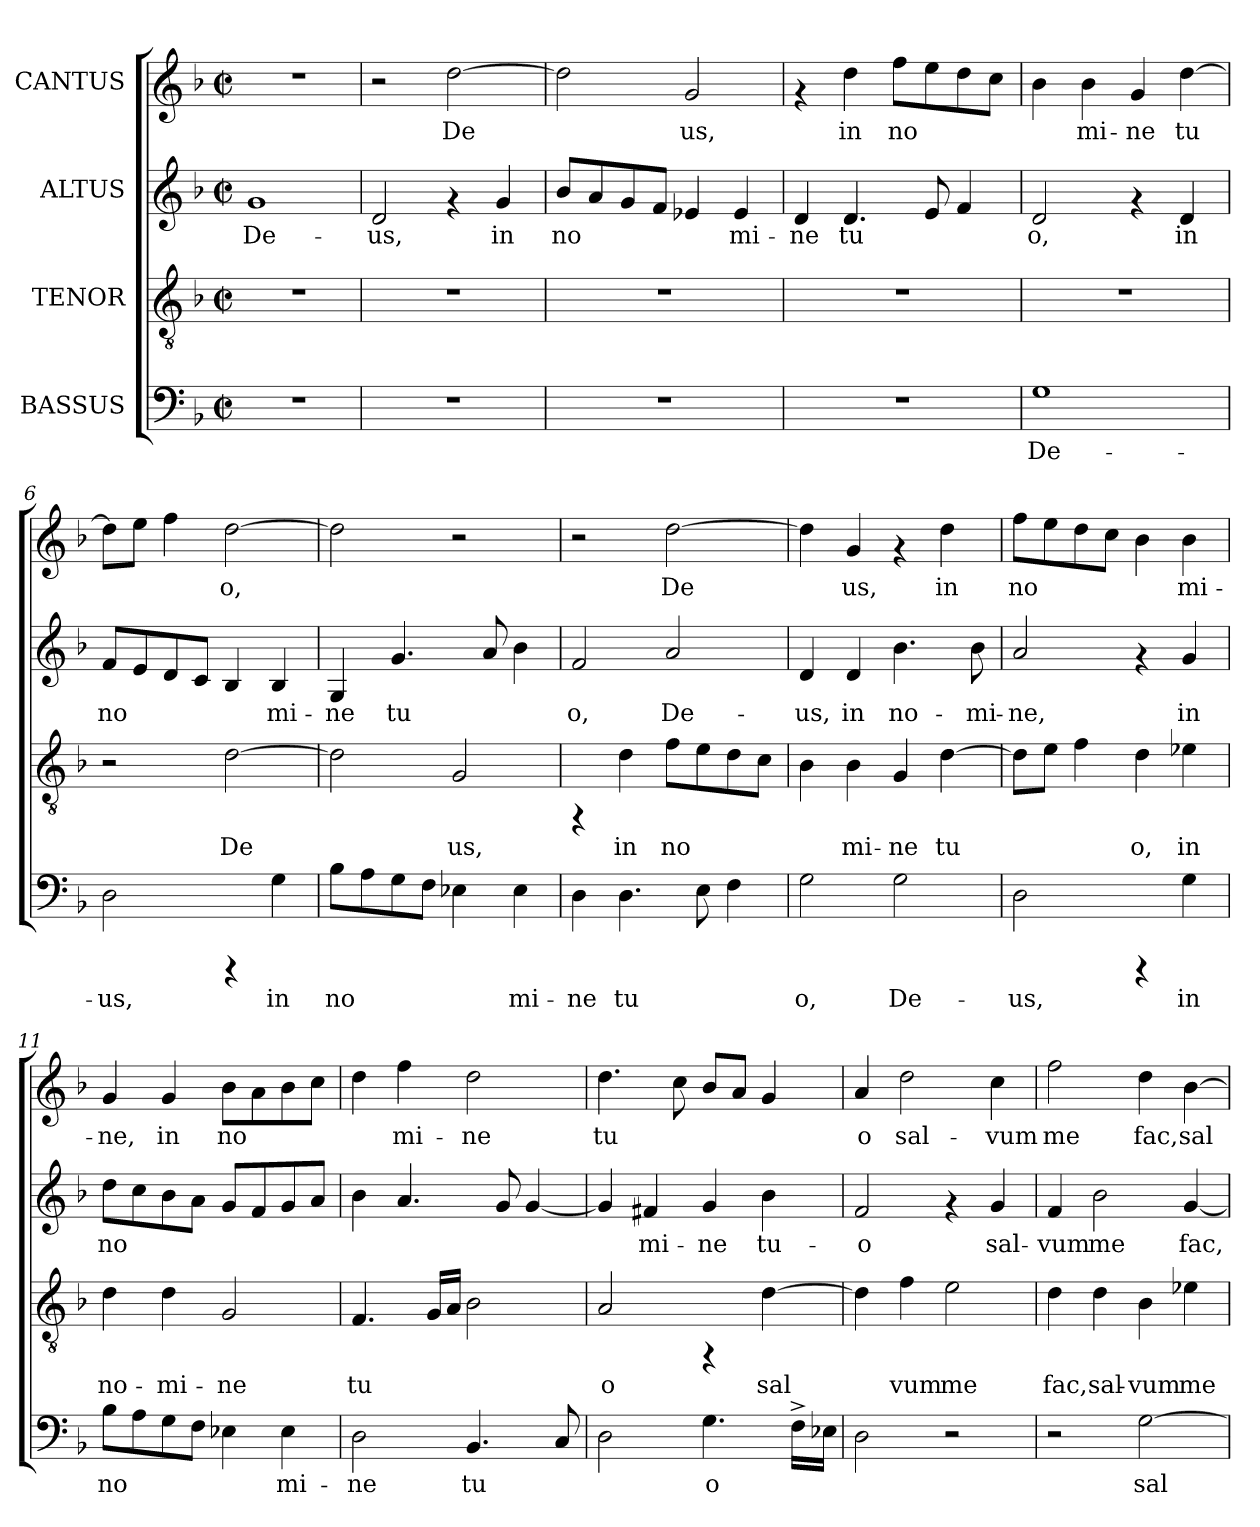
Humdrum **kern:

**kern	**text	**kern	**text	**kern	**text	**kern	**text
*part4	*part4	*part3	*part3	*part2	*part2	*part1	*part1
*staff4	*staff4	*staff3	*staff3	*staff2	*staff2	*staff1	*staff1
*I"BASSUS	*	*I"TENOR	*	*I"ALTUS	*	*I"CANTUS	*
!!LO:PB:g=z
*stria5	*	*stria5	*	*stria5	*	*stria5	*
*clefF4	*	*clefGv2	*	*clefG2	*	*clefG2	*
*k[b-]	*	*k[b-]	*	*k[b-]	*	*k[b-]	*
*F:	*	*F:	*	*F:	*	*F:	*
*M2/2	*	*M2/2	*	*M2/2	*	*M2/2	*
*met(c|)	*	*met(c|)	*	*met(c|)	*	*met(c|)	*
=1	=1	=1	=1	=1	=1	=1	=1
!	!	!	!	!	!LO:LY:b:cj	!	!
1r	.	1r	.	1g	De-	1r	.
=2	=2	=2	=2	=2	=2	=2	=2
!	!	!	!	!	!LO:LY:b:cj	!	!
1r	.	1r	.	2d/	-us,	2r	.
!	!	!	!	!	!	!	!LO:LY:b:cj
.	.	.	.	4rf	.	[>2dd\	De-
!	!	!	!	!	!LO:LY:b:cj	!	!
.	.	.	.	4g/	in	.	.
=3	=3	=3	=3	=3	=3	=3	=3
!	!	!	!	!	!LO:LY:b:cj	!	!LO:LY:b:cj
1r	.	1r	.	8b-/L	no-	2dd\]	--
!	!	!	!	!	!LO:LY:b:cj	!	!
.	.	.	.	8a/	--	.	.
!	!	!	!	!	!LO:LY:b:cj	!	!
.	.	.	.	8g/	--	.	.
!	!	!	!	!	!LO:LY:b:cj	!	!
.	.	.	.	8f/J	--	.	.
!	!	!	!	!	!LO:LY:b:cj	!	!LO:LY:b:cj
.	.	.	.	4e-X/	--	2g/	-us,
!	!	!	!	!	!LO:LY:b:cj	!	!
.	.	.	.	4e-/	-mi-	.	.
=4	=4	=4	=4	=4	=4	=4	=4
!	!	!	!	!	!LO:LY:b:cj	!	!
1r	.	1r	.	4d/	-ne	4rf	.
!	!	!	!	!	!LO:LY:b:cj	!	!LO:LY:b:cj
.	.	.	.	4.d/	tu-	4dd\	in
!	!	!	!	!	!	!	!LO:LY:b:cj
.	.	.	.	.	.	8ff\L	no-
!	!	!	!	!	!LO:LY:b:cj	!	!LO:LY:b:cj
.	.	.	.	8e/	--	8ee\	--
!	!	!	!	!	!LO:LY:b:cj	!	!LO:LY:b:cj
.	.	.	.	4f/	--	8dd\	--
!	!	!	!	!	!	!	!LO:LY:b:cj
.	.	.	.	.	.	8cc\J	--
=5	=5	=5	=5	=5	=5	=5	=5
!	!LO:LY:b:cj	!	!	!	!LO:LY:b:cj	!	!LO:LY:b:cj
1G	De-	1r	.	2d/	-o,	4b-\	--
!	!	!	!	!	!	!	!LO:LY:b:cj
.	.	.	.	.	.	4b-\	-mi-
!	!	!	!	!	!	!	!LO:LY:b:cj
.	.	.	.	4rf	.	4g/	-ne
!	!	!	!	!	!LO:LY:b:cj	!	!LO:LY:b:cj
.	.	.	.	4d/	in	[>4dd\	tu-
=6	=6	=6	=6	=6	=6	=6	=6
!	!LO:LY:b:cj	!	!	!	!LO:LY:b:cj	!	!LO:LY:b:cj
2D\	-us,	2r	.	8f/L	no-	8dd\L]	--
!	!	!	!	!	!LO:LY:b:cj	!	!LO:LY:b:cj
.	.	.	.	8e/	--	8ee\J	--
!	!	!	!	!	!LO:LY:b:cj	!	!LO:LY:b:cj
.	.	.	.	8d/	--	4ff\	--
!	!	!	!	!	!LO:LY:b:cj	!	!
.	.	.	.	8c/J	--	.	.
!	!	!	!LO:LY:b:cj	!	!LO:LY:b:cj	!	!LO:LY:b:cj
4rCCC	.	[<2d\	De-	4B-/	--	[<2dd\	-o,
!	!LO:LY:b:cj	!	!	!	!LO:LY:b:cj	!	!
4G\	in	.	.	4B-/	-mi-	.	.
!!LO:LB:g=z
=7	=7	=7	=7	=7	=7	=7	=7
!	!LO:LY:b:cj	!	!LO:LY:b:cj	!	!LO:LY:b:cj	!	!LO:LY:b:cj
8B-\L	no-	2d\]	--	4G/	-ne	2dd\]	.
!	!LO:LY:b:cj	!	!	!	!	!	!
8A\	--	.	.	.	.	.	.
!	!LO:LY:b:cj	!	!	!	!LO:LY:b:cj	!	!
8G\	--	.	.	4.g/	tu-	.	.
!	!LO:LY:b:cj	!	!	!	!	!	!
8F\J	--	.	.	.	.	.	.
!	!LO:LY:b:cj	!	!LO:LY:b:cj	!	!	!	!
4E-X\	--	2G/	-us,	.	.	2r	.
!	!	!	!	!	!LO:LY:b:cj	!	!
.	.	.	.	8a/	--	.	.
!	!LO:LY:b:cj	!	!	!	!LO:LY:b:cj	!	!
4E-\	-mi-	.	.	4b-\	--	.	.
=8	=8	=8	=8	=8	=8	=8	=8
!	!LO:LY:b:cj	!	!	!	!LO:LY:b:cj	!	!
4D\	-ne	4rFF	.	2f/	-o,	2r	.
!	!LO:LY:b:cj	!	!LO:LY:b:cj	!	!	!	!
4.D\	tu-	4d\	in	.	.	.	.
!	!	!	!LO:LY:b:cj	!	!LO:LY:b:cj	!	!LO:LY:b:cj
.	.	8f\L	no-	2a/	De-	[>2dd\	De-
!	!LO:LY:b:cj	!	!LO:LY:b:cj	!	!	!	!
8E\	--	8e\	--	.	.	.	.
!	!LO:LY:b:cj	!	!LO:LY:b:cj	!	!	!	!
4F\	--	8d\	--	.	.	.	.
!	!	!	!LO:LY:b:cj	!	!	!	!
.	.	8c\J	--	.	.	.	.
=9	=9	=9	=9	=9	=9	=9	=9
!	!LO:LY:b:cj	!	!LO:LY:b:cj	!	!LO:LY:b:cj	!	!LO:LY:b:cj
2G\	-o,	4B-\	--	4d/	-us,	4dd\]	--
!	!	!	!LO:LY:b:cj	!	!LO:LY:b:cj	!	!LO:LY:b:cj
.	.	4B-\	-mi-	4d/	in	4g/	-us,
!	!LO:LY:b:cj	!	!LO:LY:b:cj	!	!LO:LY:b:cj	!	!
2G\	De-	4G/	-ne	4.b-\	no-	4rf	.
!	!	!	!LO:LY:b:cj	!	!	!	!LO:LY:b:cj
.	.	[>4d\	tu-	.	.	4dd\	in
!	!	!	!	!	!LO:LY:b:cj	!	!
.	.	.	.	8b-\	-mi-	.	.
=10	=10	=10	=10	=10	=10	=10	=10
!	!LO:LY:b:cj	!	!LO:LY:b:cj	!	!LO:LY:b:cj	!	!LO:LY:b:cj
2D\	-us,	8d\L]	--	2a/	-ne,	8ff\L	no-
!	!	!	!LO:LY:b:cj	!	!	!	!LO:LY:b:cj
.	.	8e\J	--	.	.	8ee\	--
!	!	!	!LO:LY:b:cj	!	!	!	!LO:LY:b:cj
.	.	4f\	--	.	.	8dd\	--
!	!	!	!	!	!	!	!LO:LY:b:cj
.	.	.	.	.	.	8cc\J	--
!	!	!	!LO:LY:b:cj	!	!	!	!LO:LY:b:cj
4rCCC	.	4d\	-o,	4rf	.	4b-\	--
!	!LO:LY:b:cj	!	!LO:LY:b:cj	!	!LO:LY:b:cj	!	!LO:LY:b:cj
4G\	in	4e-X\	in	4g/	in	4b-\	-mi-
=11	=11	=11	=11	=11	=11	=11	=11
!	!LO:LY:b:cj	!	!LO:LY:b:cj	!	!LO:LY:b:cj	!	!LO:LY:b:cj
8B-\L	no-	4d\	no-	8dd\L	no-	4g/	-ne,
!	!LO:LY:b:cj	!	!	!	!LO:LY:b:cj	!	!
8A\	--	.	.	8cc\	--	.	.
!	!LO:LY:b:cj	!	!LO:LY:b:cj	!	!LO:LY:b:cj	!	!LO:LY:b:cj
8G\	--	4d\	-mi-	8b-\	--	4g/	in
!	!LO:LY:b:cj	!	!	!	!LO:LY:b:cj	!	!
8F\J	--	.	.	8a\J	--	.	.
!	!LO:LY:b:cj	!	!LO:LY:b:cj	!	!LO:LY:b:cj	!	!LO:LY:b:cj
4E-X\	--	2G/	-ne	8g/L	--	8b-\L	no-
!	!	!	!	!	!LO:LY:b:cj	!	!LO:LY:b:cj
.	.	.	.	8f/	--	8a\	--
!	!LO:LY:b:cj	!	!	!	!LO:LY:b:cj	!	!LO:LY:b:cj
4E-\	-mi-	.	.	8g/	--	8b-\	--
!	!	!	!	!	!LO:LY:b:cj	!	!LO:LY:b:cj
.	.	.	.	8a/J	--	8cc\J	--
=12	=12	=12	=12	=12	=12	=12	=12
!	!LO:LY:b:cj	!	!LO:LY:b:cj	!	!LO:LY:b:cj	!	!LO:LY:b:cj
2D\	-ne	4.F/	tu-	4b-\	--	4dd\	--
!	!	!	!	!	!LO:LY:b:cj	!	!LO:LY:b:cj
.	.	.	.	4.a/	--	4ff\	-mi-
!	!	!	!LO:LY:b:cj	!	!	!	!
.	.	16G/L	--	.	.	.	.
!	!	!	!LO:LY:b:cj	!	!	!	!
.	.	16A/J	--	.	.	.	.
!	!LO:LY:b:cj	!	!LO:LY:b:cj	!	!	!	!LO:LY:b:cj
4.BB-/	tu-	2B-\	--	.	.	2dd\	-ne
!	!	!	!	!	!LO:LY:b:cj	!	!
.	.	.	.	8g/	--	.	.
!	!	!	!	!	!LO:LY:b:cj	!	!
.	.	.	.	[>4g/	--	.	.
!	!LO:LY:b:cj	!	!	!	!	!	!
8C/	--	.	.	.	.	.	.
!!LO:PB:g=z
=13	=13	=13	=13	=13	=13	=13	=13
!	!LO:LY:b:cj	!	!LO:LY:b:cj	!	!LO:LY:b:cj	!	!LO:LY:b:cj
2D\	--	2A/	-o	4g/]	--	4.dd\	tu-
!	!	!	!	!	!LO:LY:b:cj	!	!
.	.	.	.	4f#X/	-mi-	.	.
!	!	!	!	!	!	!	!LO:LY:b:cj
.	.	.	.	.	.	8cc\	--
!	!LO:LY:b:cj	!	!	!	!LO:LY:b:cj	!	!LO:LY:b:cj
4.G\	-o	4rFF	.	4g/	-ne	8b-/L	--
!	!	!	!	!	!	!	!LO:LY:b:cj
.	.	.	.	.	.	8a/J	--
!	!	!	!LO:LY:b:cj	!	!LO:LY:b:cj	!	!LO:LY:b:cj
.	.	[>4d\	sal-	4b-\	tu-	4g/	--
!	!LO:LY:b:cj	!	!	!	!	!	!
16F^<\L	.	.	.	.	.	.	.
!	!LO:LY:b:cj	!	!	!	!	!	!
16E-\J	.	.	.	.	.	.	.
=14	=14	=14	=14	=14	=14	=14	=14
!	!LO:LY:b:cj	!	!LO:LY:b:cj	!	!LO:LY:b:cj	!	!LO:LY:b:cj
2D\	.	4d\]	--	2f/	-o	4a/	-o
!	!	!	!LO:LY:b:cj	!	!	!	!LO:LY:b:cj
.	.	4f\	-vum	.	.	2dd\	sal-
!	!	!	!LO:LY:b:cj	!	!	!	!
2r	.	2e\	me	4rf	.	.	.
!	!	!	!	!	!LO:LY:b:cj	!	!LO:LY:b:cj
.	.	.	.	4g/	sal-	4cc\	-vum
=15	=15	=15	=15	=15	=15	=15	=15
!	!	!	!LO:LY:b:cj	!	!LO:LY:b:cj	!	!LO:LY:b:cj
2r	.	4d\	fac,	4f/	-vum	2ff\	me
!	!	!	!LO:LY:b:cj	!	!LO:LY:b:cj	!	!
.	.	4d\	sal-	2b-\	me	.	.
!	!LO:LY:b:cj	!	!LO:LY:b:cj	!	!	!	!LO:LY:b:cj
[>2G\	sal-	4B-\	-vum	.	.	4dd\	fac,
!	!	!	!LO:LY:b:cj	!	!LO:LY:b:cj	!	!LO:LY:b:cj
.	.	4e-\	me	[<4g/	fac,	[>4b-\	sal-
=	=	=	=	=	=	=	=
*-	*-	*-	*-	*-	*-	*-	*-
